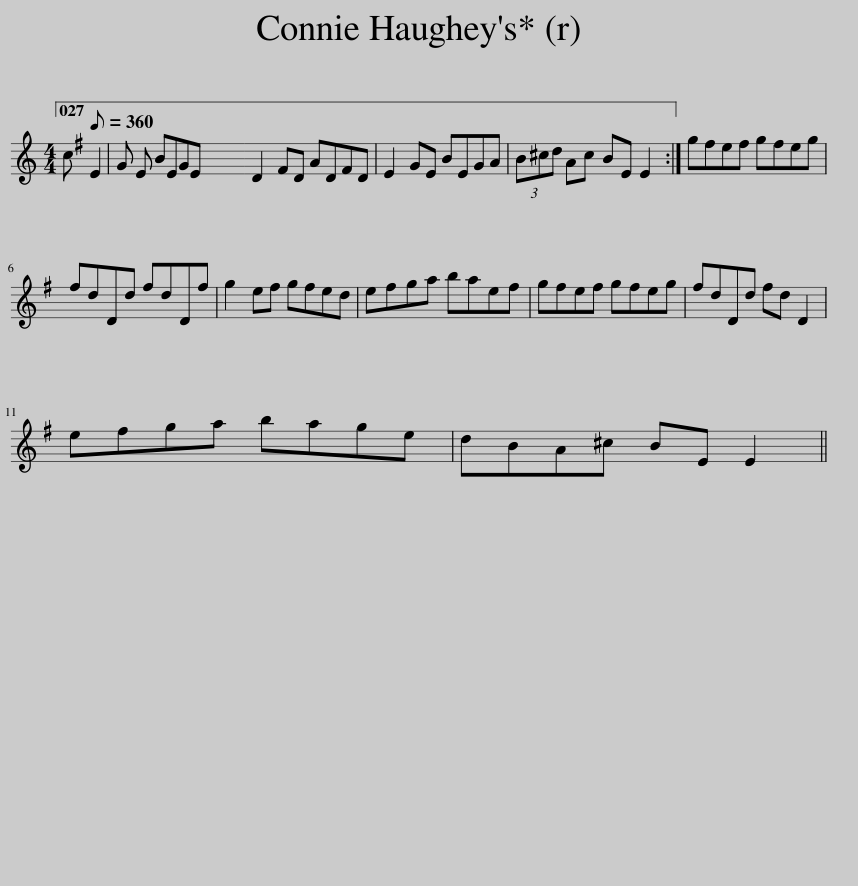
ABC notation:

X:1
L:1/8
M:4/4
I:linebreak $
K:C
V:1 treble
V:1
 c[Q:1/8=360] E2 G E BEGE | D2 ^FD ADFD | E2 GE BEGA | (3B^cd Ac BE E2 :| g^fef gfeg |$ %5
 ^fdDd fdDf | g2 e^f gfed | e^fga baef | g^fef gfeg | ^fdDd fd D2 |$ %10
 e^fga bage | dBA^c BE E2 || %12
